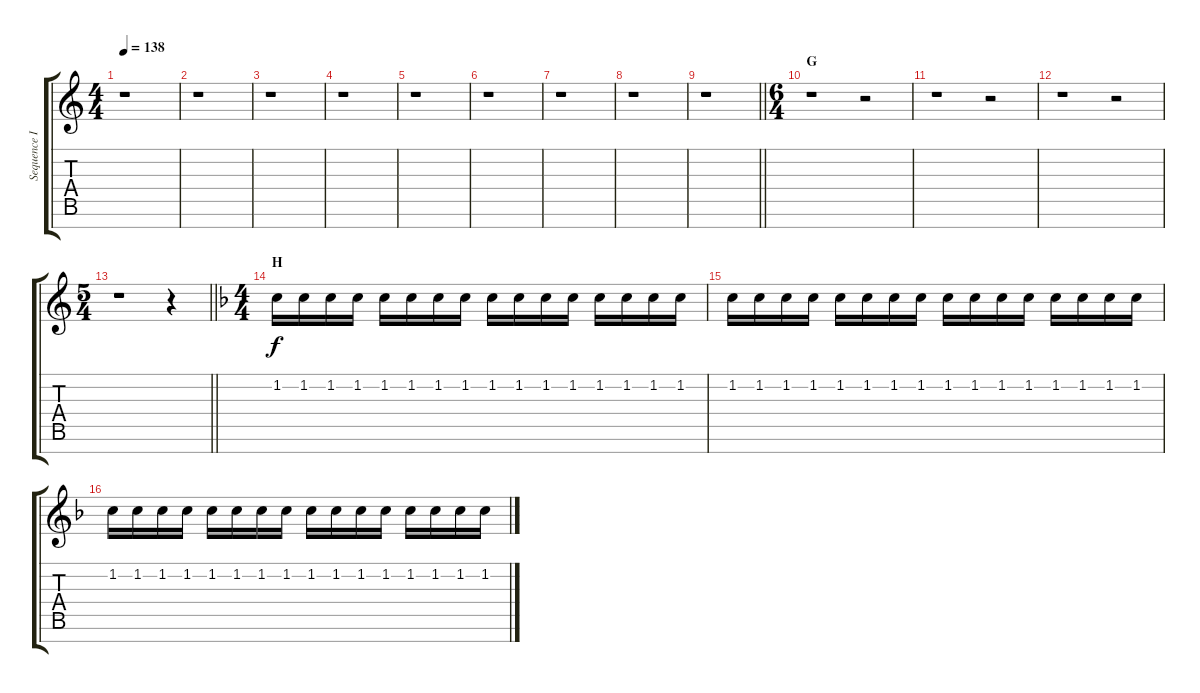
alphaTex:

\track ("Sequence II" "Sequence I") {instrument lead1square}
\staff {score tabs}
\tuning (E5 B4 G4 D4 A3 E3 B2) {hide}
\ts (4 4)
\tempo 138
\clef g2
\ks c
r.1{dy f} |
r.1 |
r.1 |
r.1 |
r.1 |
r.1 |
r.1 |
r.1 |
\barLineRight lightlight
r.1 |
\ts (6 4)
\section ("" "G")
r.1 r.2 |
r.1 r.2 |
r.1 r.2 |
\ts (5 4)
\barLineRight lightlight
r.1 r.4 |
\ts (4 4)
\section ("" "H")
\ks f
1.2.16 1.2.16 1.2.16 1.2.16 1.2.16 1.2.16 1.2.16 1.2.16 1.2.16 1.2.16 1.2.16 1.2.16 1.2.16 1.2.16 1.2.16 1.2.16 |
1.2.16 1.2.16 1.2.16 1.2.16 1.2.16 1.2.16 1.2.16 1.2.16 1.2.16 1.2.16 1.2.16 1.2.16 1.2.16 1.2.16 1.2.16 1.2.16 |
1.2.16 1.2.16 1.2.16 1.2.16 1.2.16 1.2.16 1.2.16 1.2.16 1.2.16 1.2.16 1.2.16 1.2.16 1.2.16 1.2.16 1.2.16 1.2.16
